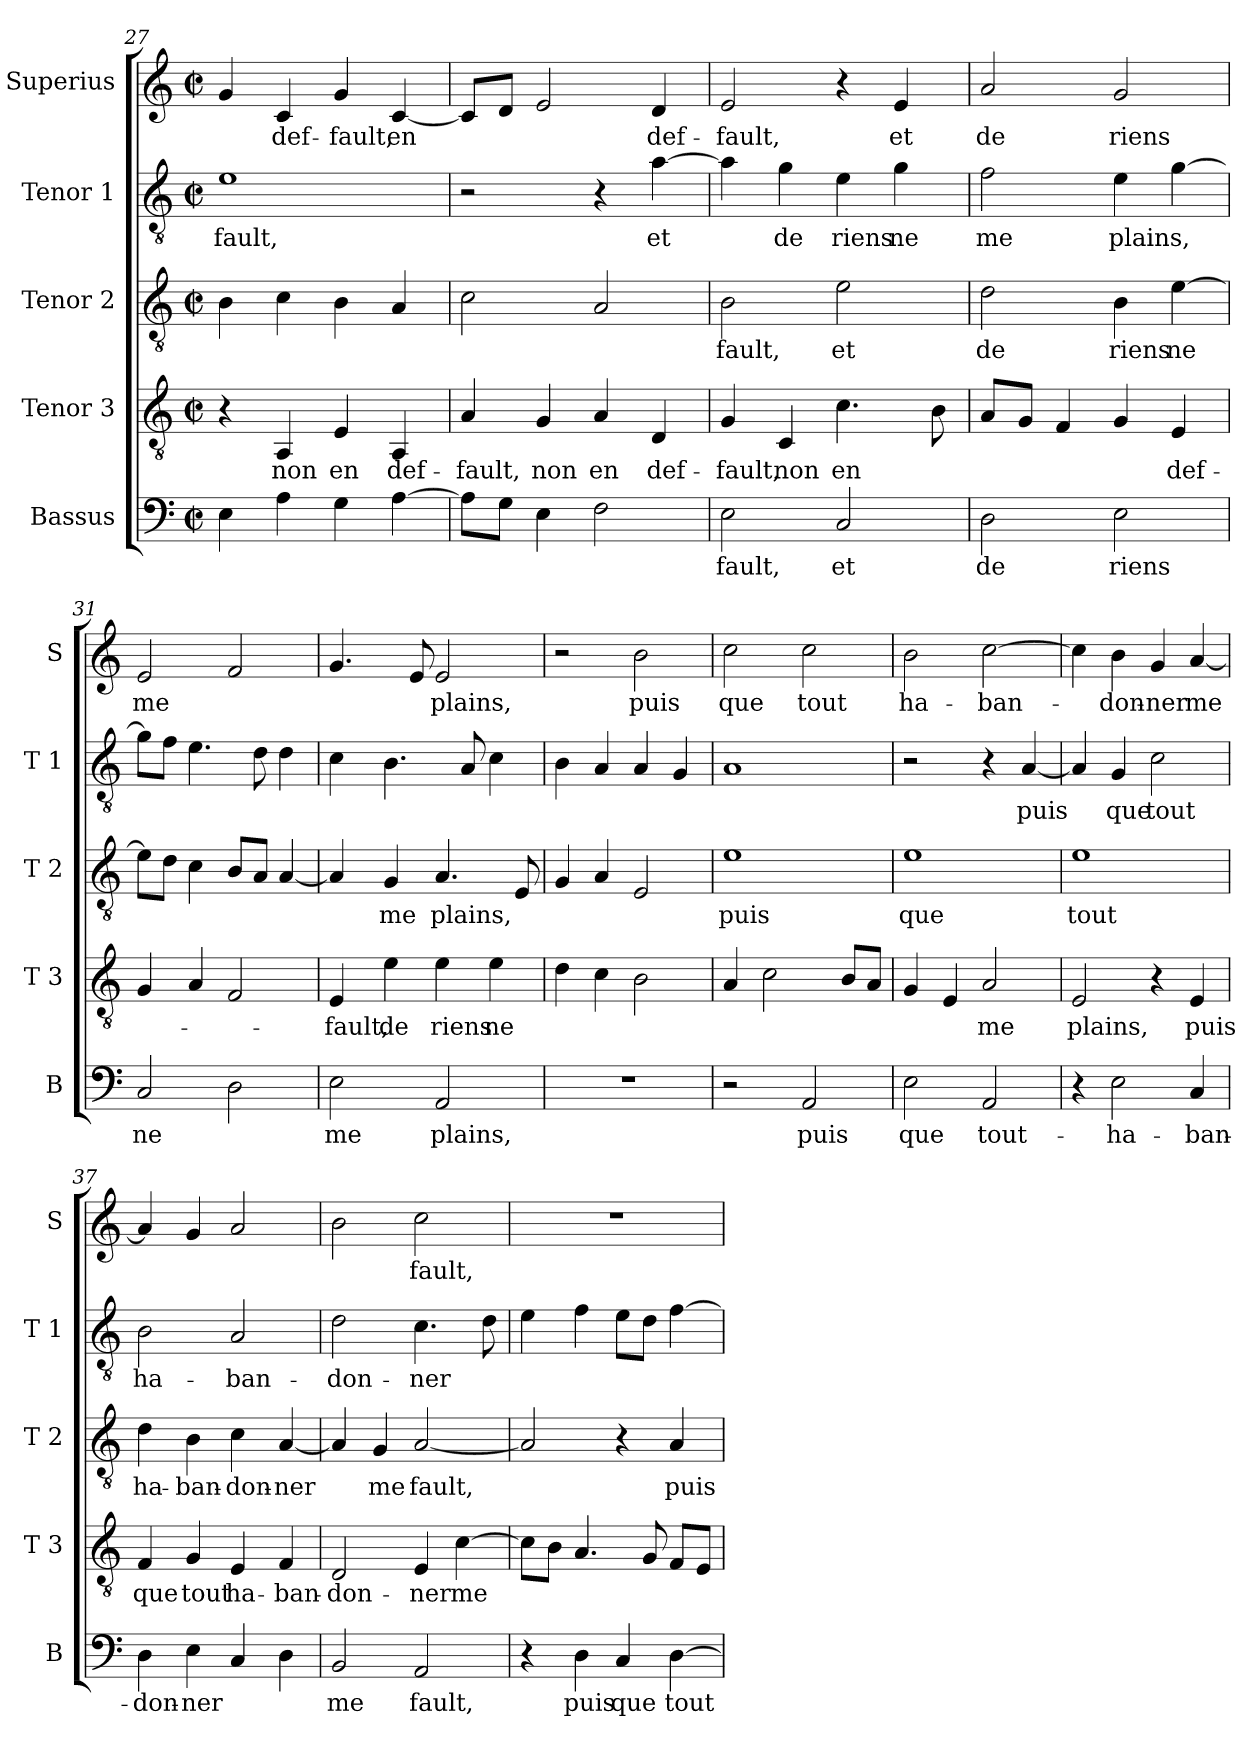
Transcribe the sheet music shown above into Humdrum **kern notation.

**kern	**text	**kern	**text	**kern	**text	**kern	**text	**kern	**text
*part5	*part5	*part4	*part4	*part3	*part3	*part2	*part2	*part1	*part1
*staff5	*staff5	*staff4	*staff4	*staff3	*staff3	*staff2	*staff2	*staff1	*staff1
*I"Bassus	*	*I"Tenor 3	*	*I"Tenor 2	*	*I"Tenor 1	*	*I"Superius	*
*I'B	*	*I'T 3	*	*I'T 2	*	*I'T 1	*	*I'S	*
*clefF4	*	*clefGv2	*	*clefGv2	*	*clefGv2	*	*clefG2	*
*k[]	*	*k[]	*	*k[]	*	*k[]	*	*k[]	*
*C:	*	*C:	*	*C:	*	*C:	*	*C:	*
*M2/2	*	*M2/2	*	*M2/2	*	*M2/2	*	*M2/2	*
*met(c|)	*	*met(c|)	*	*met(c|)	*	*met(c|)	*	*met(c|)	*
=27	=27	=27	=27	=27	=27	=27	=27	=27	=27
4E\	.	4r	.	4B\	.	1e	-fault,	4g/	.
4A\	.	4AA/	non	4c\	.	.	.	4c/	def-
4G\	.	4E/	en	4B\	.	.	.	4g/	-fault,
[4A\	.	4AA/	def-	4A/	.	.	.	[4c/	en
=28	=28	=28	=28	=28	=28	=28	=28	=28	=28
8A\L]	.	4A/	-fault,	2c\	.	2r	.	8c/L]	.
8G\J	.	.	.	.	.	.	.	8d/J	.
4E\	.	4G/	non	.	.	.	.	2e/	.
2F\	.	4A/	en	2A/	.	4r	.	.	.
.	.	4D/	def-	.	.	[4a\	et	4d/	def-
=29	=29	=29	=29	=29	=29	=29	=29	=29	=29
2E\	-fault,	4G/	-fault,	2B\	-fault,	4a\]	.	2e/	-fault,
.	.	4C/	non	.	.	4g\	de	.	.
2C/	et	4.c\	en	2e\	et	4e\	riens	4r	.
.	.	.	.	.	.	4g\	ne	4e/	et
.	.	8B\	.	.	.	.	.	.	.
!!LO:LB:g=z
=30	=30	=30	=30	=30	=30	=30	=30	=30	=30
2D\	de	8A/L	.	2d\	de	2f\	me	2a/	de
.	.	8G/J	.	.	.	.	.	.	.
.	.	4F/	.	.	.	.	.	.	.
2E\	riens	4G/	.	4B\	riens	4e\	plains,	2g/	riens
.	.	4E/	def-	[4e\	ne	[4g\	.	.	.
=31	=31	=31	=31	=31	=31	=31	=31	=31	=31
2C/	ne	4G/	.	8e\L]	.	8g\L]	.	2e/	me
.	.	.	.	8d\J	.	8f\J	.	.	.
.	.	4A/	.	4c\	.	4.e\	.	.	.
2D\	.	2F/	.	8B/L	.	.	.	2f/	.
.	.	.	.	8A/J	.	8d\	.	.	.
.	.	.	.	[4A/	.	4d\	.	.	.
=32	=32	=32	=32	=32	=32	=32	=32	=32	=32
2E\	me	4E/	-fault,	4A/]	.	4c\	.	4.g/	.
.	.	4e\	de	4G/	me	4.B\	.	.	.
.	.	.	.	.	.	.	.	8e/	.
2AA/	plains,	4e\	riens	4.A/	plains,	.	.	2e/	plains,
.	.	.	.	.	.	8A/	.	.	.
.	.	4e\	ne	.	.	4c\	.	.	.
.	.	.	.	8E/	.	.	.	.	.
=33	=33	=33	=33	=33	=33	=33	=33	=33	=33
1r	.	4d\	.	4G/	.	4B\	.	2r	.
.	.	4c\	.	4A/	.	4A/	.	.	.
.	.	2B\	.	2E/	.	4A/	.	2b\	puis
.	.	.	.	.	.	4G/	.	.	.
=34	=34	=34	=34	=34	=34	=34	=34	=34	=34
2r	.	4A/	.	1e	puis	1A	.	2cc\	que
.	.	2c\	.	.	.	.	.	.	.
2AA/	puis	.	.	.	.	.	.	2cc\	tout
.	.	8B/L	.	.	.	.	.	.	.
.	.	8A/J	.	.	.	.	.	.	.
=35	=35	=35	=35	=35	=35	=35	=35	=35	=35
2E\	que	4G/	.	1e	que	2r	.	2b\	ha-
.	.	4E/	.	.	.	.	.	.	.
2AA/	tout-	2A/	me	.	.	4r	.	[2cc\	-ban-
.	.	.	.	.	.	[4A/	puis	.	.
!!LO:PB:g=z
=36	=36	=36	=36	=36	=36	=36	=36	=36	=36
4r	.	2E/	plains,	1e	tout	4A/]	.	4cc\]	.
2E\	-ha-	.	.	.	.	4G/	que	4b\	-don-
.	.	4r	.	.	.	2c\	tout	4g/	-ner
4C/	-ban-	4E/	puis	.	.	.	.	[4a/	me
=37	=37	=37	=37	=37	=37	=37	=37	=37	=37
4D\	-don-	4F/	que	4d\	ha-	2B\	ha-	4a/]	.
4E\	-ner	4G/	tout	4B\	-ban-	.	.	4g/	.
4C/	.	4E/	ha-	4c\	-don-	2A/	-ban-	2a/	.
4D\	.	4F/	-ban-	[4A/	-ner	.	.	.	.
=38	=38	=38	=38	=38	=38	=38	=38	=38	=38
2BB/	me	2D/	-don-	4A/]	.	2d\	-don-	2b\	.
.	.	.	.	4G/	me	.	.	.	.
2AA/	fault,	4E/	-ner	[2A/	fault,	4.c\	-ner	2cc\	fault,
.	.	[4c\	me	.	.	.	.	.	.
.	.	.	.	.	.	8d\	.	.	.
=39	=39	=39	=39	=39	=39	=39	=39	=39	=39
4r	.	8c\L]	.	2A/]	.	4e\	.	1r	.
.	.	8B\J	.	.	.	.	.	.	.
4D\	puis	4.A/	.	.	.	4f\	.	.	.
4C/	que	.	.	4r	.	8e\L	.	.	.
.	.	8G/	.	.	.	8d\J	.	.	.
[4D\	tout-	8F/L	.	4A/	puis	[4f\	.	.	.
.	.	8E/J	.	.	.	.	.	.	.
=	=	=	=	=	=	=	=	=	=
*-	*-	*-	*-	*-	*-	*-	*-	*-	*-
